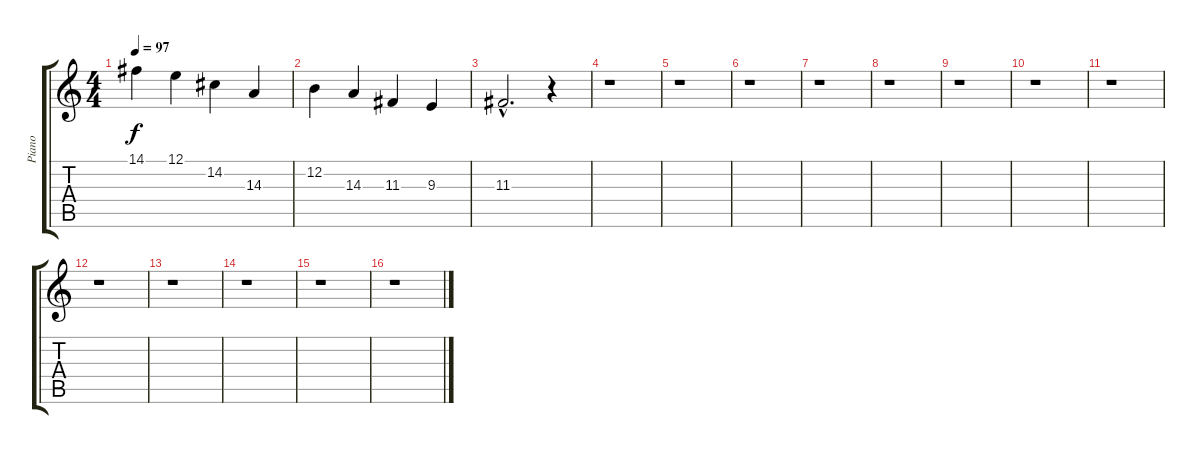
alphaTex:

\track ("Piano" "Piano") {instrument electricpiano2}
\staff {score tabs}
\tuning (E4 B3 G3 D3 A2 E2) {hide}
\ts (4 4)
\tempo 97
\clef g2
\ks c
14.1.4{dy f} 12.1.4 14.2.4 14.3.4 |
12.2.4 14.3.4 11.3.4 9.3.4 |
11.3{hac}.2{d} r.4 |
r.1 |
r.1 |
r.1 |
r.1 |
r.1 |
r.1 |
r.1 |
r.1 |
r.1 |
r.1 |
r.1 |
r.1 |
r.1
